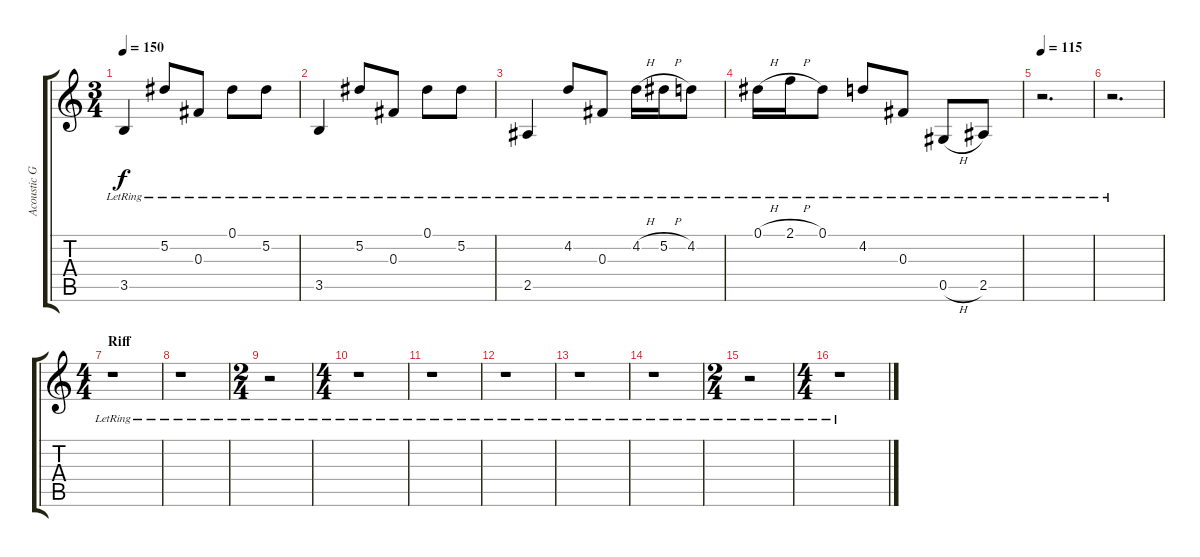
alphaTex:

\track ("Acoustic Guitar" "Acoustic G") {instrument acousticguitarsteel}
\staff {score tabs}
\tuning (Eb4 Bb3 Gb3 Db3 Ab2 Eb2) {hide}
\ts (3 4)
\tempo 150
\clef g2
\ks c
3.5{lr}.4{dy f} 5.2{lr}.8 0.3{lr}.8 0.1{lr}.8 5.2{lr}.8 |
3.5{lr}.4 5.2{lr}.8 0.3{lr}.8 0.1{lr}.8 5.2{lr}.8 |
2.5{lr}.4 4.2{lr}.8 0.3{lr}.8 4.2{h lr}.16 5.2{h lr}.16 4.2{lr}.8 |
0.1{h lr}.16 2.1{h lr}.16 0.1{lr}.8 4.2{lr}.8 0.3{lr}.8 0.5{h lr}.8 2.5{lr}.8 |
\tempo 115
r.2{d} |
r.2{d} |
\ts (4 4)
\section ("" "Riff")
r.1 |
r.1 |
\ts (2 4)
r.2 |
\ts (4 4)
r.1 |
r.1 |
r.1 |
r.1 |
r.1 |
\ts (2 4)
r.2 |
\ts (4 4)
r.1
